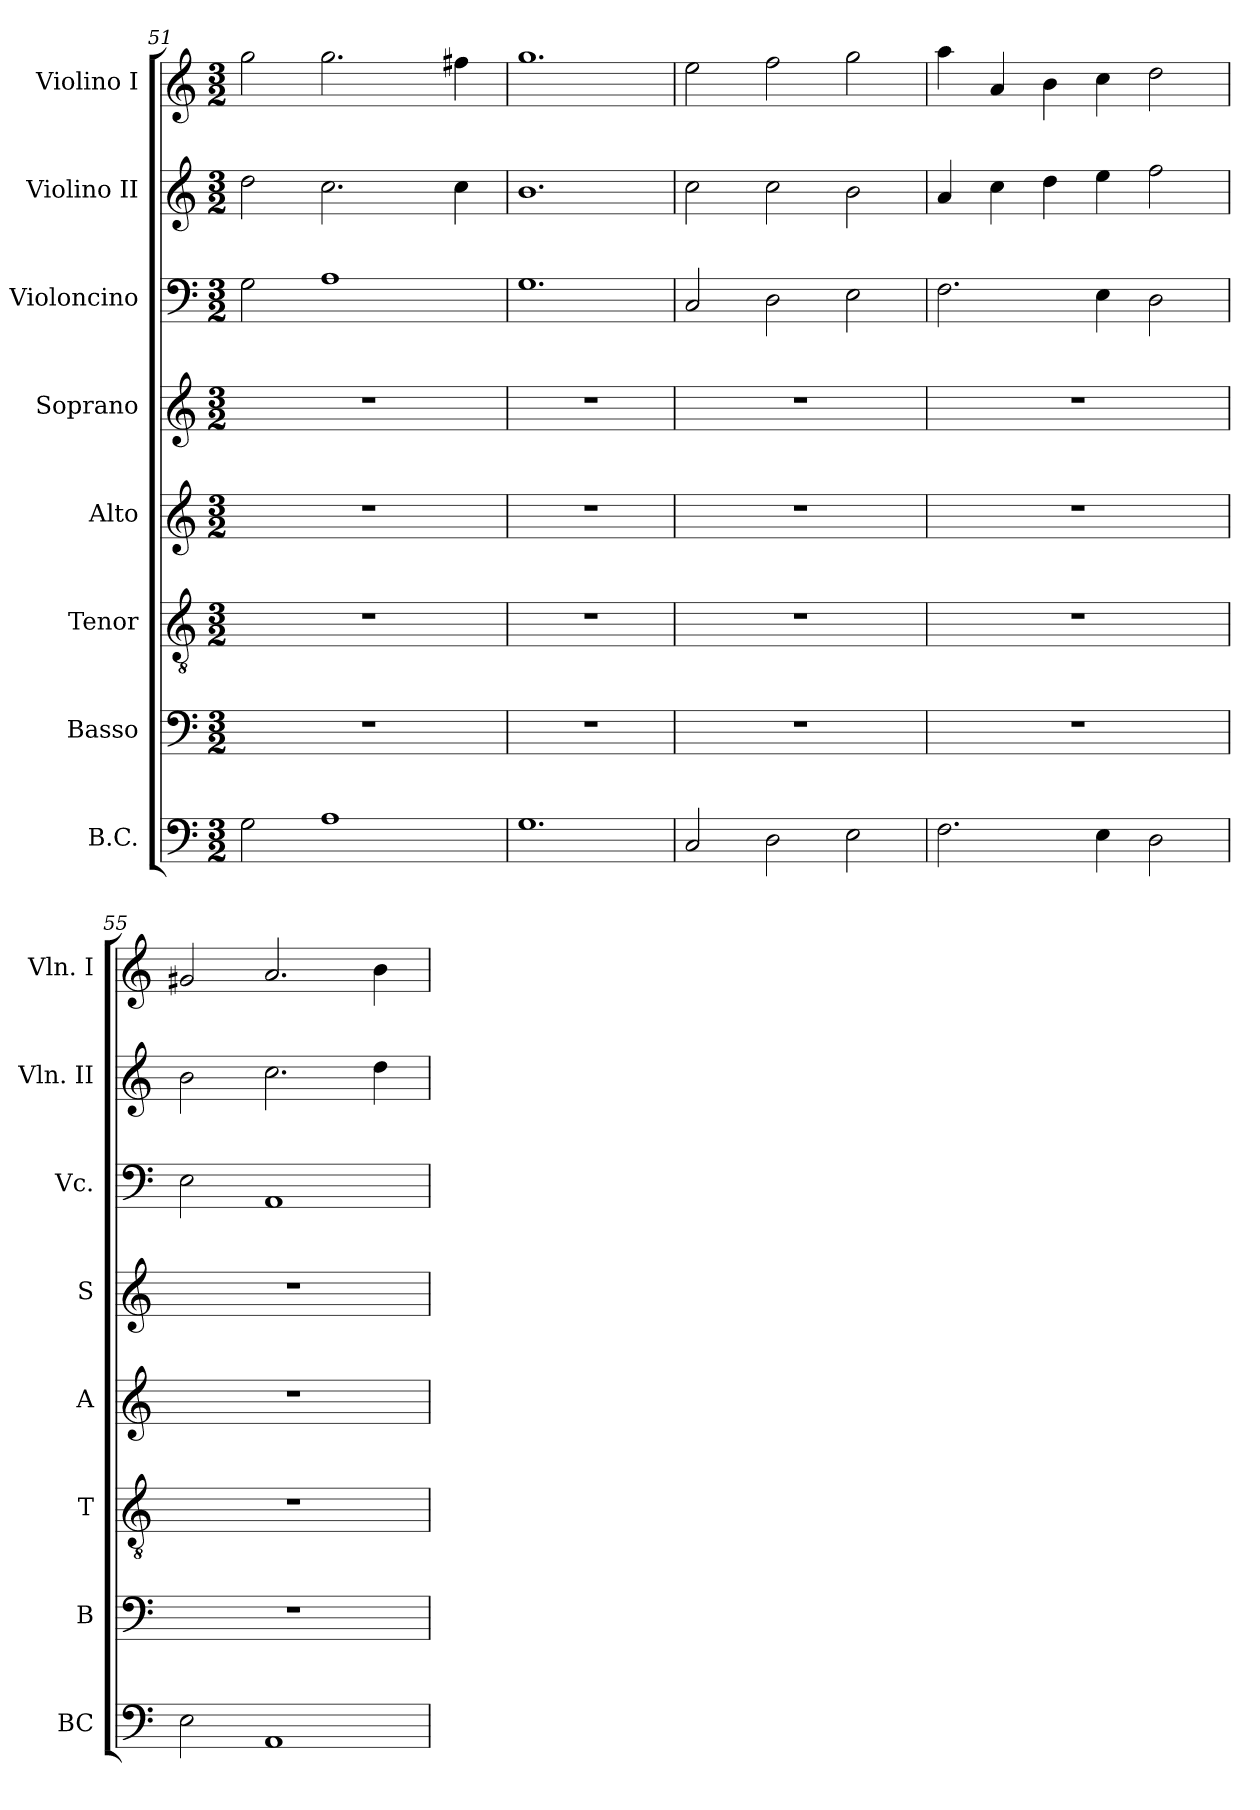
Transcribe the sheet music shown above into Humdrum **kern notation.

**kern	**kern	**kern	**kern	**kern	**kern	**kern	**kern
*part8	*part7	*part6	*part5	*part4	*part3	*part2	*part1
*staff8	*staff7	*staff6	*staff5	*staff4	*staff3	*staff2	*staff1
*I"B.C.	*I"Basso	*I"Tenor	*I"Alto	*I"Soprano	*I"Violoncino	*I"Violino II	*I"Violino I
*I'BC	*I'B	*I'T	*I'A	*I'S	*I'Vc.	*I'Vln. II	*I'Vln. I
!!LO:LB:g=z
*clefF4	*clefF4	*clefGv2	*clefG2	*clefG2	*clefF4	*clefG2	*clefG2
*k[]	*k[]	*k[]	*k[]	*k[]	*k[]	*k[]	*k[]
*C:	*C:	*C:	*C:	*C:	*C:	*C:	*C:
*M3/2	*M3/2	*M3/2	*M3/2	*M3/2	*M3/2	*M3/2	*M3/2
=51	=51	=51	=51	=51	=51	=51	=51
*^	*	*	*	*	*	*	*
2G\	2ryy	1.r	1.r	1.r	1.r	2G\	2dd\	2gg\
1A	2ryy	.	.	.	.	1A	2.cc\	2.gg\
.	4ryy	.	.	.	.	.	.	.
.	4ryy	.	.	.	.	.	4cc\	4ff#X\
*v	*v	*	*	*	*	*	*	*
=52	=52	=52	=52	=52	=52	=52	=52
1.G	1.r	1.r	1.r	1.r	1.G	1.b	1.gg
=53	=53	=53	=53	=53	=53	=53	=53
2C/	1.r	1.r	1.r	1.r	2C/	2cc\	2ee\
2D\	.	.	.	.	2D\	2cc\	2ff\
2E\	.	.	.	.	2E\	2b\	2gg\
=54	=54	=54	=54	=54	=54	=54	=54
2.F\	1.r	1.r	1.r	1.r	2.F\	4a/	4aa\
.	.	.	.	.	.	4cc\	4a/
.	.	.	.	.	.	4dd\	4b\
4E\	.	.	.	.	4E\	4ee\	4cc\
2D\	.	.	.	.	2D\	2ff\	2dd\
=55	=55	=55	=55	=55	=55	=55	=55
2E\	1.r	1.r	1.r	1.r	2E\	2b\	2g#X/
1AA	.	.	.	.	1AA	2.cc\	2.a/
.	.	.	.	.	.	4dd\	4b\
=	=	=	=	=	=	=	=
*-	*-	*-	*-	*-	*-	*-	*-
